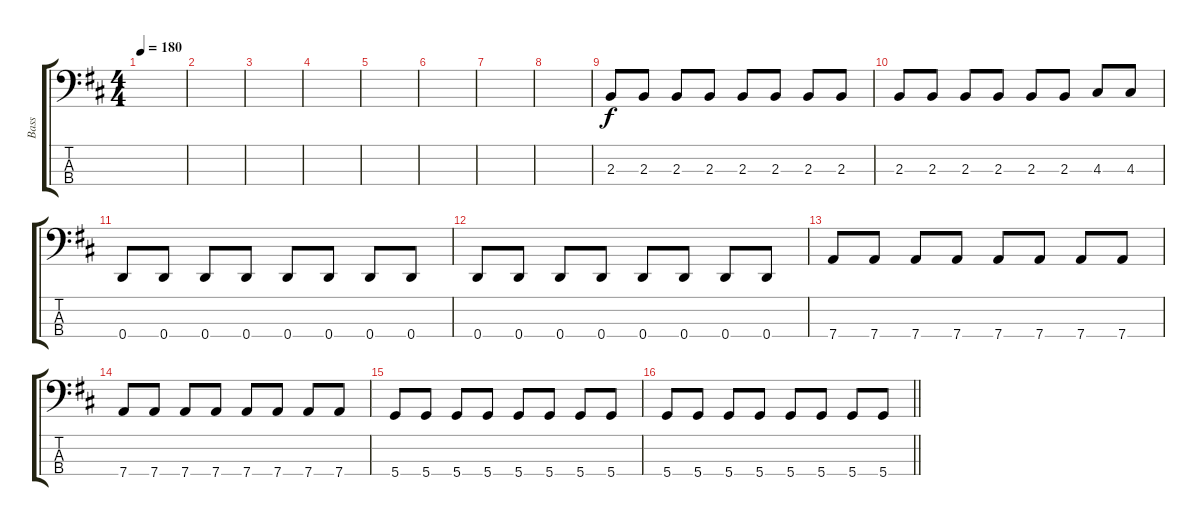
\track ("Bass" "Bass") {instrument electricbassfinger}
\staff {score tabs}
\tuning (G2 D2 A1 D1) {hide}
\ts (4 4)
\tempo 180
\clef f4
\ks d
|
|
|
|
|
|
|
|
2.3.8 2.3.8 2.3.8 2.3.8 2.3.8 2.3.8 2.3.8 2.3.8 |
2.3.8 2.3.8 2.3.8 2.3.8 2.3.8 2.3.8 4.3.8 4.3.8 |
0.4.8 0.4.8 0.4.8 0.4.8 0.4.8 0.4.8 0.4.8 0.4.8 |
0.4.8 0.4.8 0.4.8 0.4.8 0.4.8 0.4.8 0.4.8 0.4.8 |
7.4.8 7.4.8 7.4.8 7.4.8 7.4.8 7.4.8 7.4.8 7.4.8 |
7.4.8 7.4.8 7.4.8 7.4.8 7.4.8 7.4.8 7.4.8 7.4.8 |
5.4.8 5.4.8 5.4.8 5.4.8 5.4.8 5.4.8 5.4.8 5.4.8 |
\barLineRight lightlight
5.4.8 5.4.8 5.4.8 5.4.8 5.4.8 5.4.8 5.4.8 5.4.8
